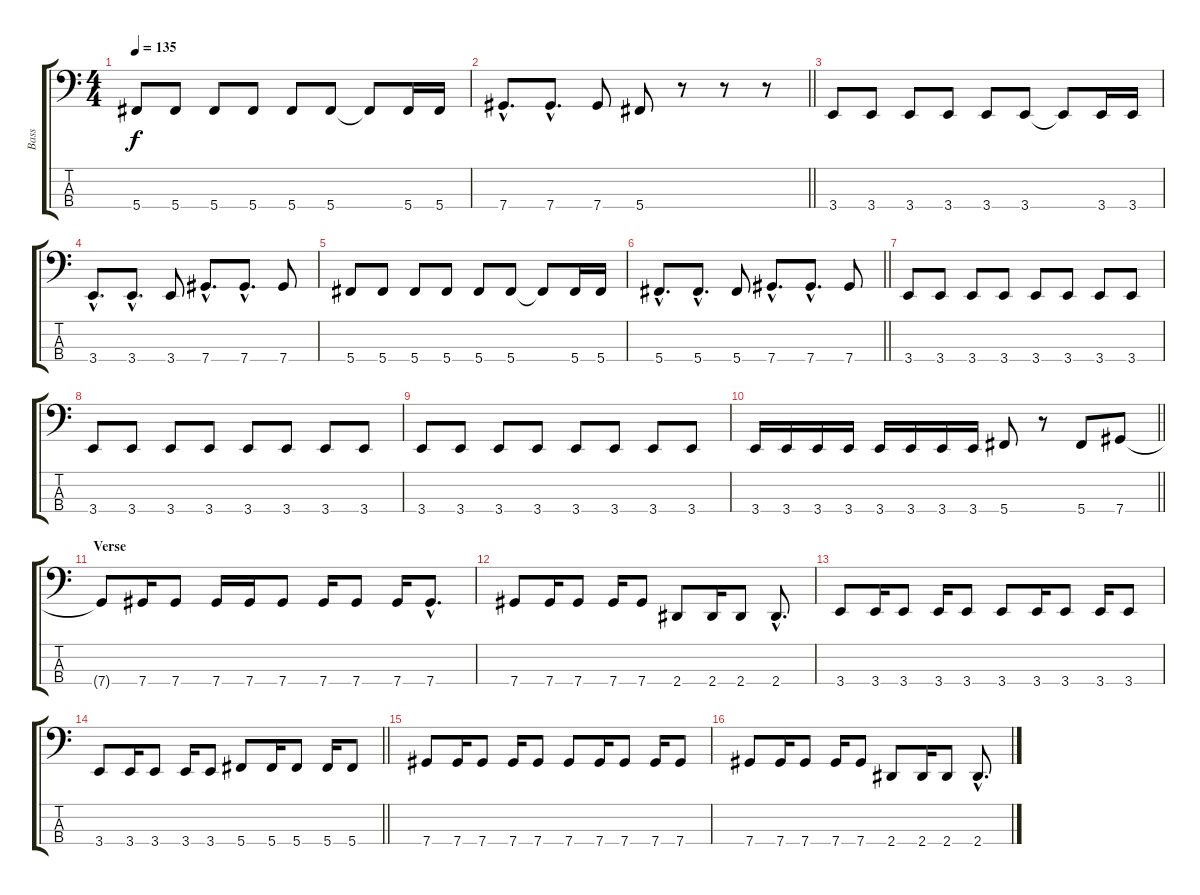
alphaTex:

\track ("Bass" "Bass") {instrument electricbassfinger}
\staff {score tabs}
\tuning (Gb2 Db2 Ab1 Db1) {hide}
\ts (4 4)
\tempo 135
\clef f4
\ks c
5.4.8{dy f} 5.4.8 5.4.8 5.4.8 5.4.8 5.4.8 5.4{t}.8 5.4.16 5.4.16 |
\barLineRight lightlight
7.4{hac}.8{d} 7.4{hac}.8{d} 7.4.8 5.4.8 r.8 r.8 r.8 |
3.4.8 3.4.8 3.4.8 3.4.8 3.4.8 3.4.8 3.4{t}.8 3.4.16 3.4.16 |
3.4{hac}.8{d} 3.4{hac}.8{d} 3.4.8 7.4{hac}.8{d} 7.4{hac}.8{d} 7.4.8 |
5.4.8 5.4.8 5.4.8 5.4.8 5.4.8 5.4.8 5.4{t}.8 5.4.16 5.4.16 |
\barLineRight lightlight
5.4{hac}.8{d} 5.4{hac}.8{d} 5.4.8 7.4{hac}.8{d} 7.4{hac}.8{d} 7.4.8 |
3.4.8 3.4.8 3.4.8 3.4.8 3.4.8 3.4.8 3.4.8 3.4.8 |
3.4.8 3.4.8 3.4.8 3.4.8 3.4.8 3.4.8 3.4.8 3.4.8 |
3.4.8 3.4.8 3.4.8 3.4.8 3.4.8 3.4.8 3.4.8 3.4.8 |
\barLineRight lightlight
3.4.16 3.4.16 3.4.16 3.4.16 3.4.16 3.4.16 3.4.16 3.4.16 5.4.8 r.8 5.4.8 7.4.8 |
\section ("" "Verse")
7.4{t}.8 7.4.16 7.4.8 7.4.16 7.4.16 7.4.8 7.4.16 7.4.8 7.4.16 7.4{hac}.8{d} |
7.4.8 7.4.16 7.4.8 7.4.16 7.4.8 2.4.8 2.4.16 2.4.8 2.4{hac}.8{d} |
3.4.8 3.4.16 3.4.8 3.4.16 3.4.8 3.4.8 3.4.16 3.4.8 3.4.16 3.4.8 |
\barLineRight lightlight
3.4.8 3.4.16 3.4.8 3.4.16 3.4.8 5.4.8 5.4.16 5.4.8 5.4.16 5.4.8 |
7.4.8 7.4.16 7.4.8 7.4.16 7.4.8 7.4.8 7.4.16 7.4.8 7.4.16 7.4.8 |
7.4.8 7.4.16 7.4.8 7.4.16 7.4.8 2.4.8 2.4.16 2.4.8 2.4{hac}.8{d}
